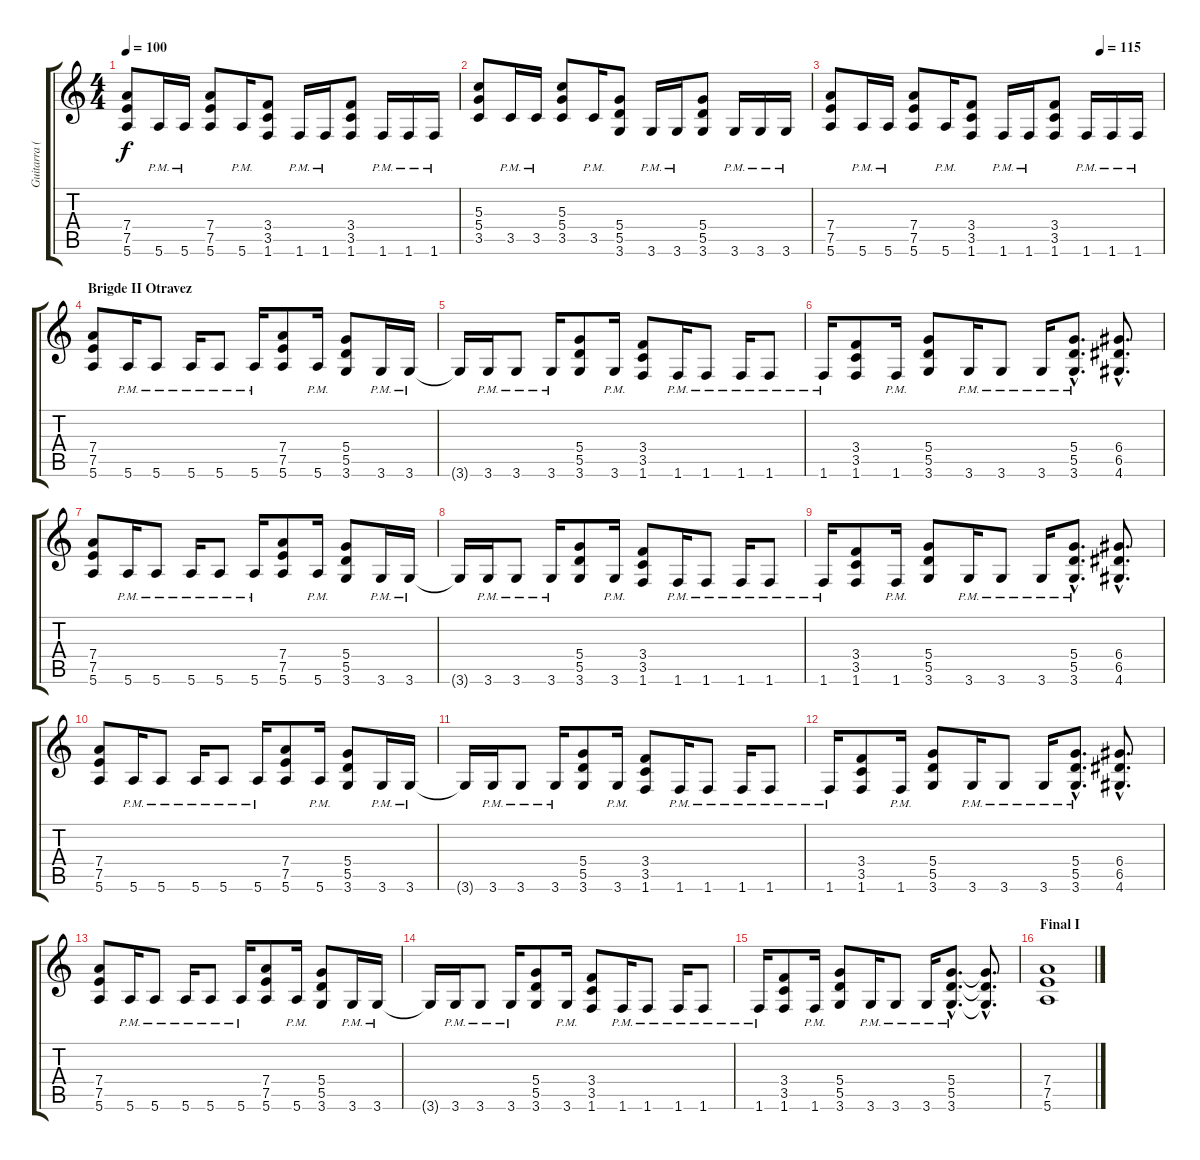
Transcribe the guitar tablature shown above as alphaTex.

\track ("Guitarra (Ritmica)" "Guitarra (") {instrument acousticguitarsteel}
\staff {score tabs}
\tuning (E4 B3 G3 D3 A2 E2) {hide}
\ts (4 4)
\tempo 100
\clef g2
\ks c
(7.4 7.5 5.6).8{dy f} 5.6{pm}.16 5.6{pm}.16 (7.4 7.5 5.6).8 5.6{pm}.16 (3.4 3.5 1.6).8 1.6{pm}.16 1.6{pm}.16 (3.4 3.5 1.6).8 1.6{pm}.16 1.6{pm}.16 1.6{pm}.16 |
(5.3 5.4 3.5).8 3.5{pm}.16 3.5{pm}.16 (5.3 5.4 3.5).8 3.5{pm}.16 (5.4 5.5 3.6).8 3.6{pm}.16 3.6{pm}.16 (5.4 5.5 3.6).8 3.6{pm}.16 3.6{pm}.16 3.6{pm}.16 |
\tempo (115 0.8125)
(7.4 7.5 5.6).8 5.6{pm}.16 5.6{pm}.16 (7.4 7.5 5.6).8 5.6{pm}.16 (3.4 3.5 1.6).8 1.6{pm}.16 1.6{pm}.16 (3.4 3.5 1.6).8 1.6{pm}.16 1.6{pm}.16 1.6{pm}.16 |
\section ("" "Brigde II Otravez")
(7.4 7.5 5.6).8 5.6{pm}.16 5.6{pm}.8 5.6{pm}.16 5.6{pm}.8 5.6{pm}.16 (7.4 7.5 5.6).8 5.6{pm}.16 (5.4 5.5 3.6).8 3.6{pm}.16 3.6{pm}.16 |
3.6{t}.16 3.6{pm}.16 3.6{pm}.8 3.6{pm}.16 (5.4 5.5 3.6).8 3.6{pm}.16 (3.4 3.5 1.6).8 1.6{pm}.16 1.6{pm}.8 1.6{pm}.16 1.6{pm}.8 |
1.6{pm}.16 (3.4 3.5 1.6).8 1.6{pm}.16 (5.4 5.5 3.6).8 3.6{pm}.16 3.6{pm}.8 3.6{pm}.16 (5.4{hac} 5.5{hac} 3.6{hac pm}).8{d} (6.4{hac} 6.5{hac} 4.6{hac}).8{d} |
(7.4 7.5 5.6).8{volume 11 instrument distortionguitar} 5.6{pm}.16 5.6{pm}.8 5.6{pm}.16 5.6{pm}.8 5.6{pm}.16 (7.4 7.5 5.6).8 5.6{pm}.16 (5.4 5.5 3.6).8 3.6{pm}.16 3.6{pm}.16 |
3.6{t}.16 3.6{pm}.16 3.6{pm}.8 3.6{pm}.16 (5.4 5.5 3.6).8 3.6{pm}.16 (3.4 3.5 1.6).8 1.6{pm}.16 1.6{pm}.8 1.6{pm}.16 1.6{pm}.8 |
1.6{pm}.16 (3.4 3.5 1.6).8 1.6{pm}.16 (5.4 5.5 3.6).8 3.6{pm}.16 3.6{pm}.8 3.6{pm}.16 (5.4{hac} 5.5{hac} 3.6{hac pm}).8{d} (6.4{hac} 6.5{hac} 4.6{hac}).8{d} |
(7.4 7.5 5.6).8{volume 11 instrument distortionguitar} 5.6{pm}.16 5.6{pm}.8 5.6{pm}.16 5.6{pm}.8 5.6{pm}.16 (7.4 7.5 5.6).8 5.6{pm}.16 (5.4 5.5 3.6).8 3.6{pm}.16 3.6{pm}.16 |
3.6{t}.16 3.6{pm}.16 3.6{pm}.8 3.6{pm}.16 (5.4 5.5 3.6).8 3.6{pm}.16 (3.4 3.5 1.6).8 1.6{pm}.16 1.6{pm}.8 1.6{pm}.16 1.6{pm}.8 |
1.6{pm}.16 (3.4 3.5 1.6).8 1.6{pm}.16 (5.4 5.5 3.6).8 3.6{pm}.16 3.6{pm}.8 3.6{pm}.16 (5.4{hac} 5.5{hac} 3.6{hac pm}).8{d} (6.4{hac} 6.5{hac} 4.6{hac}).8{d} |
(7.4 7.5 5.6).8{volume 11 instrument distortionguitar} 5.6{pm}.16 5.6{pm}.8 5.6{pm}.16 5.6{pm}.8 5.6{pm}.16 (7.4 7.5 5.6).8 5.6{pm}.16 (5.4 5.5 3.6).8 3.6{pm}.16 3.6{pm}.16 |
3.6{t}.16 3.6{pm}.16 3.6{pm}.8 3.6{pm}.16 (5.4 5.5 3.6).8 3.6{pm}.16 (3.4 3.5 1.6).8 1.6{pm}.16 1.6{pm}.8 1.6{pm}.16 1.6{pm}.8 |
1.6{pm}.16 (3.4 3.5 1.6).8 1.6{pm}.16 (5.4 5.5 3.6).8 3.6{pm}.16 3.6{pm}.8 3.6{pm}.16 (5.4{hac} 5.5{hac} 3.6{hac pm}).8{d} (5.4{hac t} 5.5{hac t} 3.6{hac t}).8{d} |
\section ("" "Final I")
(7.4 7.5 5.6).1
